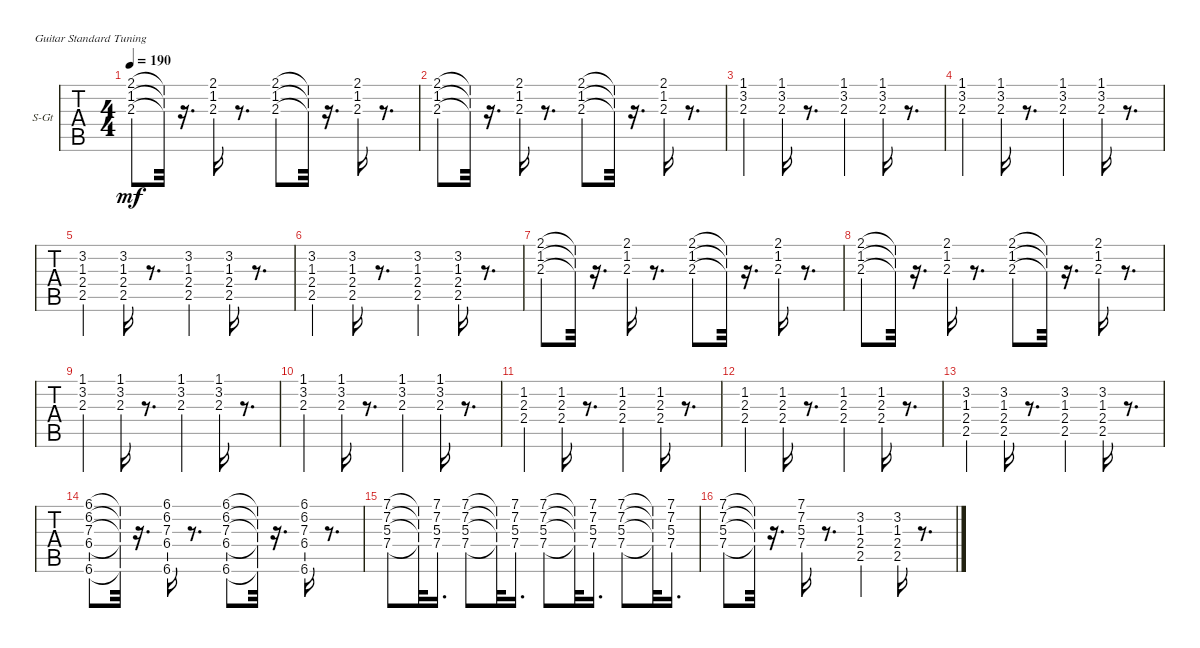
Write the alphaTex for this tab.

\bracketExtendMode groupsimilarinstruments
\firstSystemTrackNameOrientation horizontal
\otherSystemsTrackNameOrientation horizontal
\track ("Django" "S-Gt") {instrument acousticguitarsteel}
\staff {tabs}
\tuning (E4 B3 G3 D3 A2 E2)
\ts (4 4)
\tempo 190
\clef g2
\ks c
(2.1 1.2 2.3).8{dy mf} (2.1{t} 1.2{t} 2.3{t}).32 r.16{d} (2.1 1.2 2.3).16 r.8{d} (2.1 1.2 2.3).8 (2.1{t} 1.2{t} 2.3{t}).32 r.16{d} (2.1 1.2 2.3).16 r.8{d} |
(2.1 1.2 2.3).8 (2.1{t} 1.2{t} 2.3{t}).32 r.16{d} (2.1 1.2 2.3).16 r.8{d} (2.1 1.2 2.3).8 (2.1{t} 1.2{t} 2.3{t}).32 r.16{d} (2.1 1.2 2.3).16 r.8{d} |
(1.1 3.2 2.3).4 (1.1 3.2 2.3).16 r.8{d} (1.1 3.2 2.3).4 (1.1 3.2 2.3).16 r.8{d} |
(1.1 3.2 2.3).4 (1.1 3.2 2.3).16 r.8{d} (1.1 3.2 2.3).4 (1.1 3.2 2.3).16 r.8{d} |
(3.2 1.3 2.4 2.5).4 (3.2 1.3 2.4 2.5).16 r.8{d} (3.2 1.3 2.4 2.5).4 (3.2 1.3 2.4 2.5).16 r.8{d} |
(3.2 1.3 2.4 2.5).4 (3.2 1.3 2.4 2.5).16 r.8{d} (3.2 1.3 2.4 2.5).4 (3.2 1.3 2.4 2.5).16 r.8{d} |
(2.1 1.2 2.3).8 (2.1{t} 1.2{t} 2.3{t}).32 r.16{d} (2.1 1.2 2.3).16 r.8{d} (2.1 1.2 2.3).8 (2.1{t} 1.2{t} 2.3{t}).32 r.16{d} (2.1 1.2 2.3).16 r.8{d} |
(2.1 1.2 2.3).8 (2.1{t} 1.2{t} 2.3{t}).32 r.16{d} (2.1 1.2 2.3).16 r.8{d} (2.1 1.2 2.3).8 (2.1{t} 1.2{t} 2.3{t}).32 r.16{d} (2.1 1.2 2.3).16 r.8{d} |
(1.1 3.2 2.3).4 (1.1 3.2 2.3).16 r.8{d} (1.1 3.2 2.3).4 (1.1 3.2 2.3).16 r.8{d} |
(1.1 3.2 2.3).4 (1.1 3.2 2.3).16 r.8{d} (1.1 3.2 2.3).4 (1.1 3.2 2.3).16 r.8{d} |
(1.2 2.3 2.4).4 (1.2 2.3 2.4).16 r.8{d} (1.2 2.3 2.4).4 (1.2 2.3 2.4).16 r.8{d} |
(1.2 2.3 2.4).4 (1.2 2.3 2.4).16 r.8{d} (1.2 2.3 2.4).4 (1.2 2.3 2.4).16 r.8{d} |
(3.2 1.3 2.4 2.5).4 (3.2 1.3 2.4 2.5).16 r.8{d} (3.2 1.3 2.4 2.5).4 (3.2 1.3 2.4 2.5).16 r.8{d} |
(6.1 6.2 7.3 6.4 6.6).8 (6.1{t} 6.2{t} 7.3{t} 6.4{t} 6.6{t}).32 r.16{d} (6.1 6.2 7.3 6.4 6.6).16 r.8{d} (6.1 6.2 7.3 6.4 6.6).8 (6.1{t} 6.2{t} 7.3{t} 6.4{t} 6.6{t}).32 r.16{d} (6.1 6.2 7.3 6.4 6.6).16 r.8{d} |
(7.1 7.2 5.3 7.4).8 (7.1{t} 7.2{t} 5.3{t} 7.4{t}).32 (7.1 7.2 5.3 7.4).16{d} (7.1 7.2 5.3 7.4).8 (7.1{t} 7.2{t} 5.3{t} 7.4{t}).32 (7.1 7.2 5.3 7.4).16{d} (7.1 7.2 5.3 7.4).8 (7.1{t} 7.2{t} 5.3{t} 7.4{t}).32 (7.1 7.2 5.3 7.4).16{d} (7.1 7.2 5.3 7.4).8 (7.1{t} 7.2{t} 5.3{t} 7.4{t}).32 (7.1 7.2 5.3 7.4).16{d} |
(7.1 7.2 5.3 7.4).8 (7.1{t} 7.2{t} 5.3{t} 7.4{t}).32 r.16{d} (7.1 7.2 5.3 7.4).16 r.8{d} (3.2 1.3 2.4 2.5).4 (3.2 1.3 2.4 2.5).16 r.8{d}
